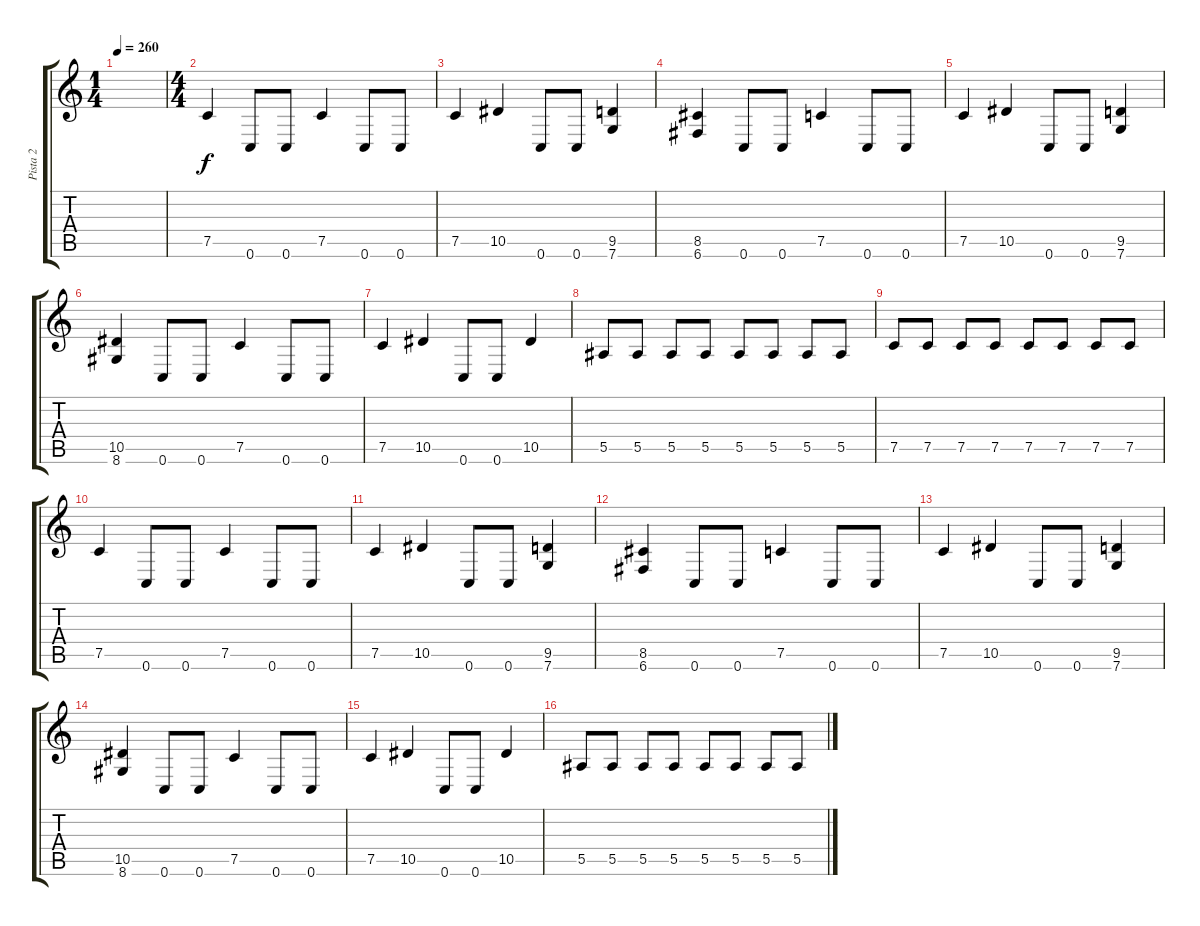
\track ("Pista 2" "Pista 2") {instrument distortionguitar}
\staff {score tabs}
\tuning (C4 G3 Eb3 Bb2 F2 C2) {hide}
\ts (1 4)
\tempo 260
\clef g2
\ks c
|
\ts (4 4)
7.5.4 0.6.8 0.6.8 7.5.4 0.6.8 0.6.8 |
7.5.4 10.5.4 0.6.8 0.6.8 (9.5 7.6).4 |
(8.5 6.6).4 0.6.8 0.6.8 7.5.4 0.6.8 0.6.8 |
7.5.4 10.5.4 0.6.8 0.6.8 (9.5 7.6).4 |
(10.5 8.6).4 0.6.8 0.6.8 7.5.4 0.6.8 0.6.8 |
7.5.4 10.5.4 0.6.8 0.6.8 10.5.4 |
5.5.8 5.5.8 5.5.8 5.5.8 5.5.8 5.5.8 5.5.8 5.5.8 |
7.5.8 7.5.8 7.5.8 7.5.8 7.5.8 7.5.8 7.5.8 7.5.8 |
7.5.4 0.6.8 0.6.8 7.5.4 0.6.8 0.6.8 |
7.5.4 10.5.4 0.6.8 0.6.8 (9.5 7.6).4 |
(8.5 6.6).4 0.6.8 0.6.8 7.5.4 0.6.8 0.6.8 |
7.5.4 10.5.4 0.6.8 0.6.8 (9.5 7.6).4 |
(10.5 8.6).4 0.6.8 0.6.8 7.5.4 0.6.8 0.6.8 |
7.5.4 10.5.4 0.6.8 0.6.8 10.5.4 |
5.5.8 5.5.8 5.5.8 5.5.8 5.5.8 5.5.8 5.5.8 5.5.8
